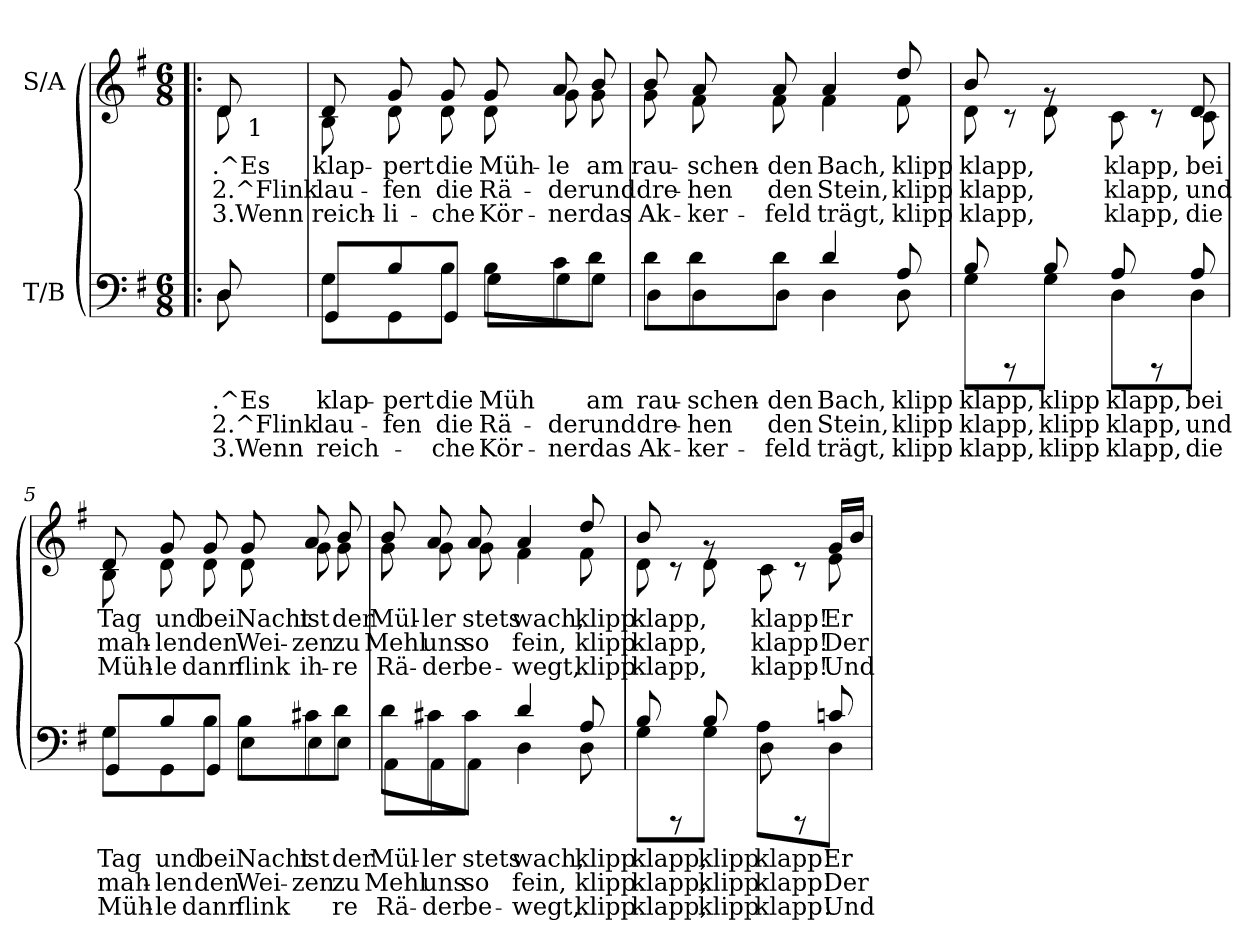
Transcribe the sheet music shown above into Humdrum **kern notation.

**kern	**text	**text	**text	**kern	**text	**text	**text
*part2	*part2	*part2	*part2	*part1	*part1	*part1	*part1
*staff2	*staff2	*staff2	*staff2	*staff1	*staff1	*staff1	*staff1
*I"T/B	*	*	*	*I"S/A	*	*	*
!!LO:PB:g=z
*stria5	*	*	*	*stria5	*	*	*
*clefF4	*	*	*	*clefG2	*	*	*
*k[f#]	*	*	*	*k[f#]	*	*	*
*G:	*	*	*	*G:	*	*	*
*M6/8	*	*	*	*M6/8	*	*	*
=1!|:	=1!|:	=1!|:	=1!|:	=1!|:	=1!|:	=1!|:	=1!|:
*^	*	*	*	*	*	*	*
!	!	!LO:LY:a:rj	!LO:LY:a:rj	!LO:LY:a:rj	!	!LO:LY:b:rj	!LO:LY:b:rj	!LO:LY:b:rj
*	*	*	*	*	*^	*	*	*
*	*	*	*	*	*	*^	*	*	*
8D/	8D\	.^Es	2.^Flink	3.Wenn	8d/	8d\	32ryy	.^Es	2.^Flink	3.Wenn
!	!	!	!	!	!	!	!LO:TX:b:t=1	!	!	!
.	.	.	.	.	.	.	16.ryy	.	.	.
=2	=2	=2	=2	=2	=2	=2	=2	=2	=2	=2
!	!	!LO:LY:a:rj	!LO:LY:a:rj	!LO:LY:a:rj	!	!	!	!LO:LY:b:rj	!LO:LY:b:rj	!LO:LY:b:rj
*	*	*	*	*	*	*v	*v	*	*	*
8G\L	8GG/L	klap-	-lau-	-reich-	8d/	8B\	klap-	-lau-	-reich-
!	!	!LO:LY:a:rj	!LO:LY:a:rj	!LO:LY:a:rj	!	!	!LO:LY:b:rj	!LO:LY:b:rj	!LO:LY:b:rj
8GG\	8B/	-pert	fen	.	8d\	8g/	-pert	fen	li-
!	!	!LO:LY:a:rj	!LO:LY:a:rj	!LO:LY:a:rj	!	!	!LO:LY:b:rj	!LO:LY:b:rj	!LO:LY:b:rj
8B\J	8GG/J	die	die	che	8g/	8d\	-die	die	che
!	!	!LO:LY:a:rj	!LO:LY:a:rj	!LO:LY:a:rj	!	!	!LO:LY:b:rj	!LO:LY:b:rj	!LO:LY:b:rj
8B\L	8G\L	Müh-	-Rä-	-Kör-	8g/	8d\	Müh-	-Rä-	-Kör-
!	!	!LO:LY:a:rj	!LO:LY:a:rj	!LO:LY:a:rj	!	!	!LO:LY:b:rj	!LO:LY:b:rj	!LO:LY:b:rj
8c\	8G\	-	derund	nerdas	8a/	8g\	-le	derund	nerdas
!	!	!LO:LY:a:rj	!LO:LY:a:rj	!LO:LY:a:rj	!	!	!LO:LY:b:rj	!LO:LY:b:rj	!LO:LY:b:rj
8G\J	8d\J	am	.	.	8b/	8g\	am	.	.
=3	=3	=3	=3	=3	=3	=3	=3	=3	=3
!	!	!LO:LY:a:rj	!LO:LY:a:rj	!LO:LY:a:rj	!	!	!LO:LY:b:rj	!LO:LY:b:rj	!LO:LY:b:rj
8d\L	8D\L	rau-	-dre-	-Ak-	8b/	8g\	rau-	-dre-	-Ak-
!	!	!LO:LY:a:rj	!LO:LY:a:rj	!LO:LY:a:rj	!	!	!LO:LY:b:rj	!LO:LY:b:rj	!LO:LY:b:rj
8D\	8d\	-schen-	-hen	ker-	8a/	8f#\	-schen-	-hen	ker-
!	!	!LO:LY:a:rj	!LO:LY:a:rj	!LO:LY:a:rj	!	!	!LO:LY:b:rj	!LO:LY:b:rj	!LO:LY:b:rj
8d\J	8D\J	-den	den	feld	8f#\	8a/	-den	den	feld
!	!	!LO:LY:a:rj	!LO:LY:a:rj	!LO:LY:a:rj	!	!	!LO:LY:b:rj	!LO:LY:b:rj	!LO:LY:b:rj
4D\	4d/	Bach,	Stein,	trägt,	4f#\	4a/	Bach,	Stein,	trägt,
!	!	!LO:LY:a:rj	!LO:LY:a:rj	!LO:LY:a:rj	!	!	!LO:LY:b:rj	!LO:LY:b:rj	!LO:LY:b:rj
8A/	8D\	klipp	klipp	klipp	8dd/	8f#\	klipp	klipp	klipp
=4	=4	=4	=4	=4	=4	=4	=4	=4	=4
!	!	!LO:LY:a:rj	!LO:LY:a:rj	!LO:LY:a:rj	!	!	!LO:LY:b:rj	!LO:LY:b:rj	!LO:LY:b:rj
8B/	8G\L	klapp,	klapp,	klapp,	8b/	8d\	klapp,	klapp,	klapp,
8rCCC	8ryy	.	.	.	8rc	8ryy	.	.	.
!	!	!LO:LY:a:rj	!LO:LY:a:rj	!LO:LY:a:rj	!	!	!	!	!
8B/	8G\J	klipp	klipp	klipp	8d\	8rf	.	.	.
!	!	!LO:LY:a:rj	!LO:LY:a:rj	!LO:LY:a:rj	!	!	!LO:LY:b:rj	!LO:LY:b:rj	!LO:LY:b:rj
8A/	8D\L	klapp,	klapp,	klapp,	8c\	4ryy	klapp,	klapp,	klapp,
8rCCC	8ryy	.	.	.	8rc	.	.	.	.
!	!	!LO:LY:a:rj	!LO:LY:a:rj	!LO:LY:a:rj	!	!	!LO:LY:b:rj	!LO:LY:b:rj	!LO:LY:b:rj
8A/	8D\J	bei	und	die	8d/	8c\	bei	und	die
!!LO:LB:g=z	!!
=5	=5	=5	=5	=5	=5	=5	=5	=5	=5
!	!	!LO:LY:a:rj	!LO:LY:a:rj	!LO:LY:a:rj	!	!	!LO:LY:b:rj	!LO:LY:b:rj	!LO:LY:b:rj
8G\L	8GG/L	Tag	mah-	-Müh-	8d/	8B\	Tag	mah-	-Müh-
!	!	!LO:LY:a:rj	!LO:LY:a:rj	!LO:LY:a:rj	!	!	!LO:LY:b:rj	!LO:LY:b:rj	!LO:LY:b:rj
8GG\	8B/	-und	len	le	8d\	8g/	-und	len	le
!	!	!LO:LY:a:rj	!LO:LY:a:rj	!LO:LY:a:rj	!	!	!LO:LY:b:rj	!LO:LY:b:rj	!LO:LY:b:rj
8B\J	8GG/J	bei	den	dann	8g/	8d\	bei	den	dann
!	!	!LO:LY:a:rj	!LO:LY:a:rj	!LO:LY:a:rj	!	!	!LO:LY:b:rj	!LO:LY:b:rj	!LO:LY:b:rj
8E\L	8B\L	Nacht	Wei-	-flink	8d\	8g/	Nacht	Wei-	-flink
!	!	!LO:LY:a:rj	!LO:LY:a:rj	!LO:LY:a:rj	!	!	!LO:LY:b:rj	!LO:LY:b:rj	!LO:LY:b:rj
8c#X\	8E\	ist	zen	.	8a/	8g\	ist	zen	ih-
!	!	!LO:LY:a:rj	!LO:LY:a:rj	!LO:LY:a:rj	!	!	!LO:LY:b:rj	!LO:LY:b:rj	!LO:LY:b:rj
8E\J	8d\J	der	zu	re	8g\	8b/	-der	zu	re
=6	=6	=6	=6	=6	=6	=6	=6	=6	=6
!	!	!LO:LY:a:rj	!LO:LY:a:rj	!LO:LY:a:rj	!	!	!LO:LY:b:rj	!LO:LY:b:rj	!LO:LY:b:rj
8d\L	8AA\L	Mül-	-Mehl	Rä-	8b/	8g\	Mül-	-Mehl	Rä-
!	!	!LO:LY:a:rj	!LO:LY:a:rj	!LO:LY:a:rj	!	!	!LO:LY:b:rj	!LO:LY:b:rj	!LO:LY:b:rj
8c#X\	8AA\	-ler	uns	der	8a/	8g\	-ler	uns	der
!	!	!LO:LY:a:rj	!LO:LY:a:rj	!LO:LY:a:rj	!	!	!LO:LY:b:rj	!LO:LY:b:rj	!LO:LY:b:rj
8AA\J	8c#\J	stets	so	be-	8a/	8g\	stets	so	be-
!	!	!LO:LY:a:rj	!LO:LY:a:rj	!LO:LY:a:rj	!	!	!LO:LY:b:rj	!LO:LY:b:rj	!LO:LY:b:rj
4D\	4d/	-wach,	fein,	wegt,	4f#\	4a/	-wach,	fein,	wegt,
!	!	!LO:LY:a:rj	!LO:LY:a:rj	!LO:LY:a:rj	!	!	!LO:LY:b:rj	!LO:LY:b:rj	!LO:LY:b:rj
8A/	8D\	klipp	klipp	klipp	8dd/	8f#\	klipp	klipp	klipp
=7	=7	=7	=7	=7	=7	=7	=7	=7	=7
!	!	!LO:LY:a:rj	!LO:LY:a:rj	!LO:LY:a:rj	!	!	!LO:LY:b:rj	!LO:LY:b:rj	!LO:LY:b:rj
8B/	8G\L	klapp,	klapp,	klapp,	8b/	8d\	klapp,	klapp,	klapp,
8rCCC	8ryy	.	.	.	8rc	8ryy	.	.	.
!	!	!LO:LY:a:rj	!LO:LY:a:rj	!LO:LY:a:rj	!	!	!	!	!
8B/	8G\J	klipp	klipp	klipp	8d\	8rf	.	.	.
!	!	!LO:LY:a:rj	!LO:LY:a:rj	!LO:LY:a:rj	!	!	!LO:LY:b:rj	!LO:LY:b:rj	!LO:LY:b:rj
8D\	8A\L	klapp!	klapp!	klapp!	8c\	4ryy	klapp!	klapp!	klapp!
8rCCC	8ryy	.	.	.	8rc	.	.	.	.
!	!	!LO:LY:a:rj	!LO:LY:a:rj	!LO:LY:a:rj	!	!	!LO:LY:b:rj	!LO:LY:b:rj	!LO:LY:b:rj
8cn/	8D\J	Er	Der	Und	8e\	16g/L	Er	Der	Und
!	!	!	!	!	!	!	!LO:LY:b:rj	!LO:LY:b:rj	!LO:LY:b:rj
.	.	.	.	.	.	16b/J	.	.	.
*v	*v	*	*	*	*	*	*	*	*
*	*	*	*	*v	*v	*	*	*
=	=	=	=	=	=	=	=
*-	*-	*-	*-	*-	*-	*-	*-
